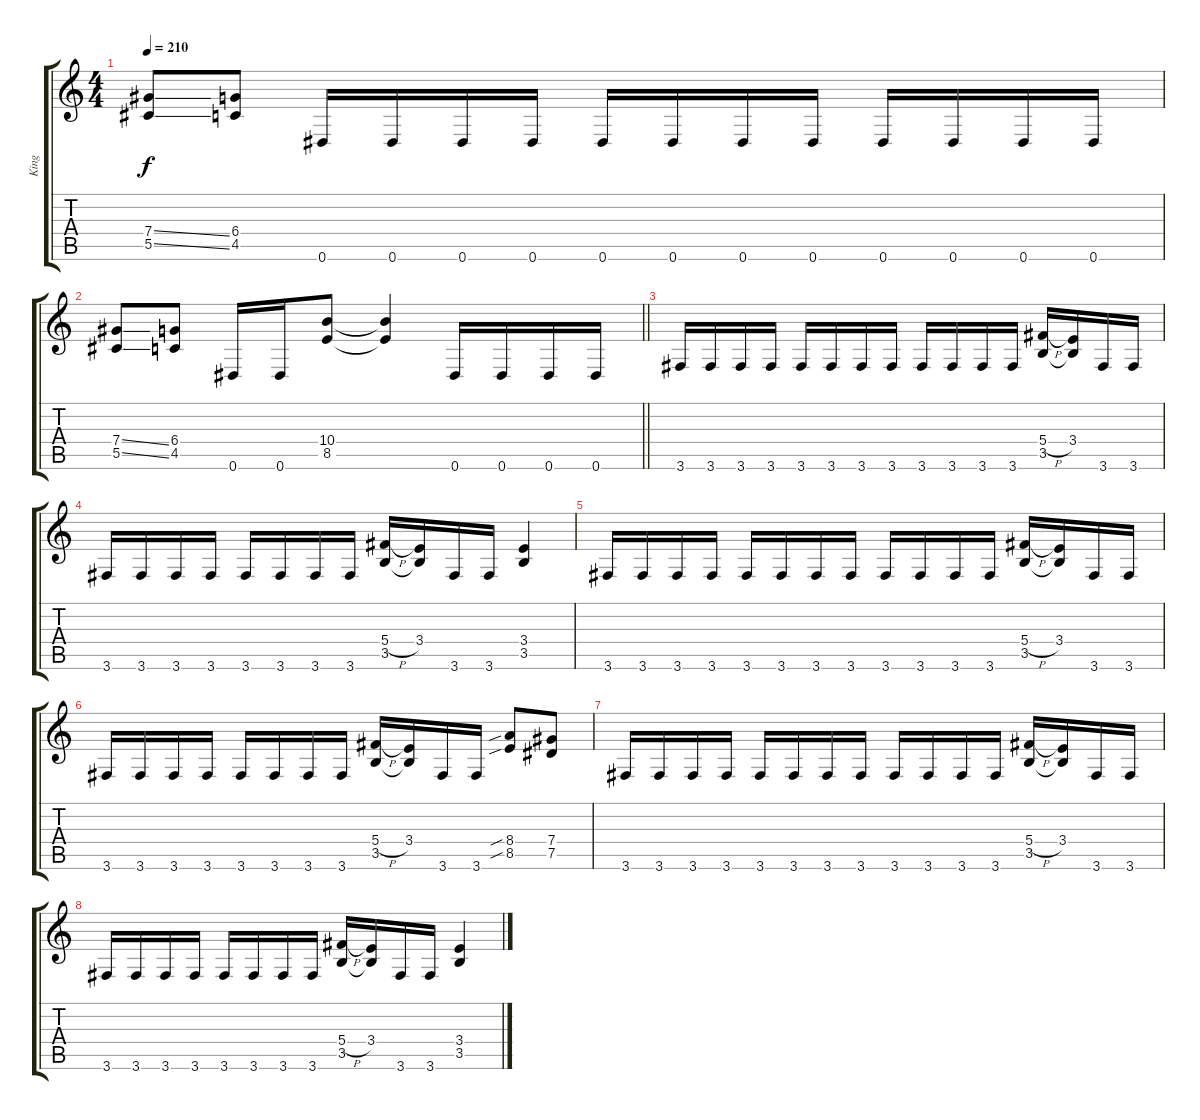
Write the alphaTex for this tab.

\track ("King" "King") {instrument distortionguitar}
\staff {score tabs}
\tuning (Eb4 Bb3 Gb3 Db3 Ab2 Eb2) {hide}
\ts (4 4)
\tempo 210
\clef g2
\ks c
(7.4{ss} 5.5{ss}).8{dy f} (6.4 4.5).8 0.6.16 0.6.16 0.6.16 0.6.16 0.6.16 0.6.16 0.6.16 0.6.16 0.6.16 0.6.16 0.6.16 0.6.16 |
\barLineRight lightlight
(7.4{ss} 5.5{ss}).8 (6.4 4.5).8 0.6.16 0.6.16 (10.4 8.5).8 (10.4{t} 8.5{t}).4 0.6.16 0.6.16 0.6.16 0.6.16 |
3.6.16 3.6.16 3.6.16 3.6.16 3.6.16 3.6.16 3.6.16 3.6.16 3.6.16 3.6.16 3.6.16 3.6.16 (5.4{h} 3.5).16 (3.4 3.5{t}).16 3.6.16 3.6.16 |
3.6.16 3.6.16 3.6.16 3.6.16 3.6.16 3.6.16 3.6.16 3.6.16 (5.4{h} 3.5).16 (3.4 3.5{t}).16 3.6.16 3.6.16 (3.4 3.5).4 |
3.6.16 3.6.16 3.6.16 3.6.16 3.6.16 3.6.16 3.6.16 3.6.16 3.6.16 3.6.16 3.6.16 3.6.16 (5.4{h} 3.5).16 (3.4 3.5{t}).16 3.6.16 3.6.16 |
3.6.16 3.6.16 3.6.16 3.6.16 3.6.16 3.6.16 3.6.16 3.6.16 (5.4{h} 3.5).16 (3.4 3.5{t}).16 3.6.16 3.6.16 (8.4{sib} 8.5{sib}).8 (7.4 7.5).8 |
3.6.16 3.6.16 3.6.16 3.6.16 3.6.16 3.6.16 3.6.16 3.6.16 3.6.16 3.6.16 3.6.16 3.6.16 (5.4{h} 3.5).16 (3.4 3.5{t}).16 3.6.16 3.6.16 |
3.6.16 3.6.16 3.6.16 3.6.16 3.6.16 3.6.16 3.6.16 3.6.16 (5.4{h} 3.5).16 (3.4 3.5{t}).16 3.6.16 3.6.16 (3.4 3.5).4
